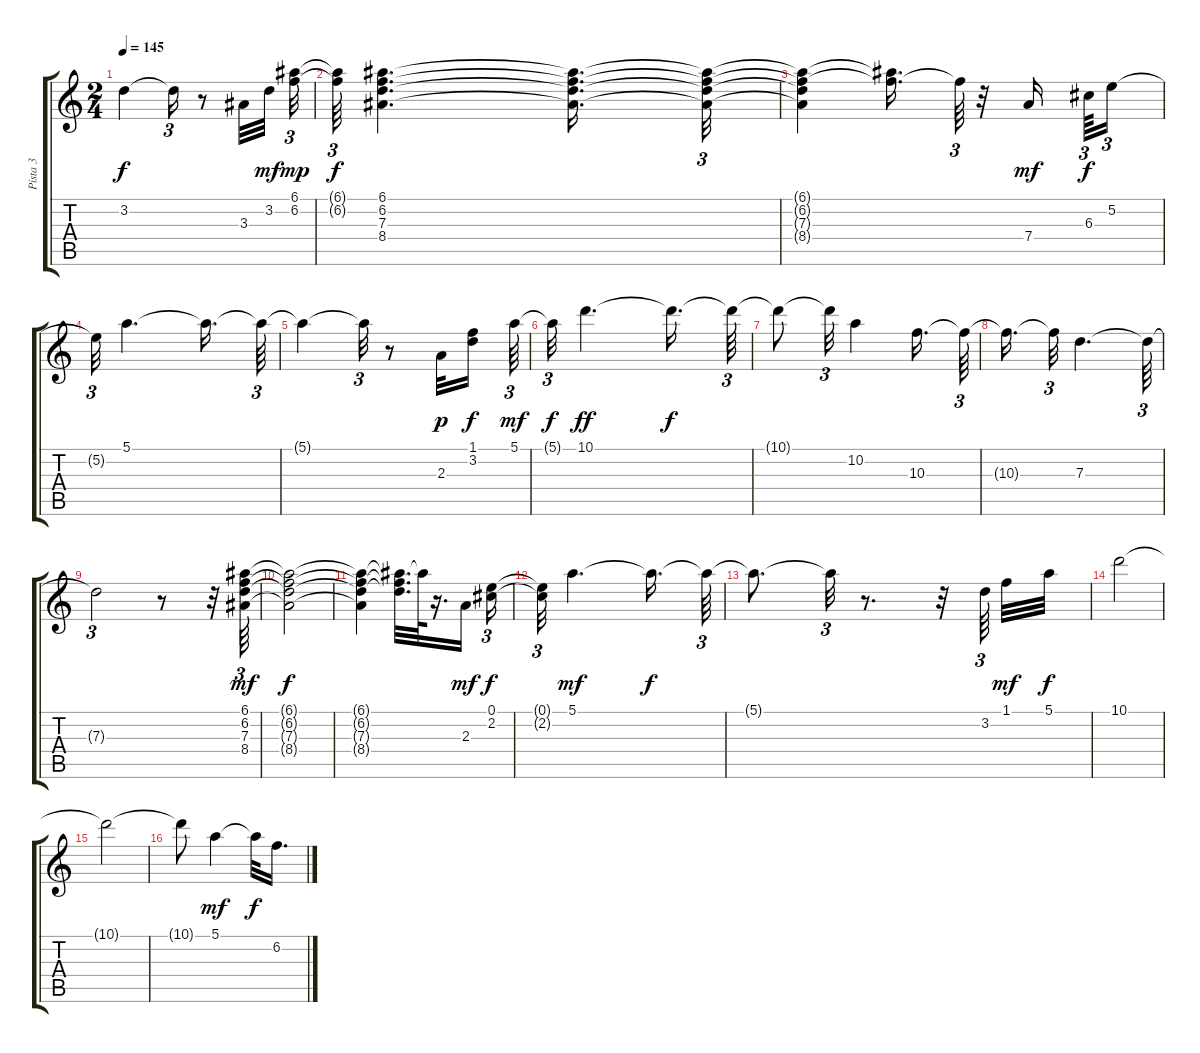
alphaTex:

\track ("Pista 3" "Pista 3") {instrument electricguitarclean}
\staff {score tabs}
\tuning (E4 B3 G3 D3 A2 E2) {hide}
\ts (2 4)
\tempo 145
\clef g2
\ks c
3.2{t}.4{dy f} 3.2{t}.16{tu (3 2)} r.8 3.3.32 3.2.32{dy mf beam splitsecondary} (6.1 6.2).32{tu (3 2) dy mp} |
(6.1{t} 6.2{t}).64{tu (3 2) dy f} (6.1 6.2 7.3 8.4).4{d} (6.1{t} 6.2{t} 7.3{t} 8.4{t}).16{d} (6.1{t} 6.2{t} 7.3{t} 8.4{t}).32{tu (3 2)} |
(6.1{t} 6.2{t} 7.3{t} 8.4{t}).4 (6.1{t} 6.2{t}).16{d} 6.2{t}.64{tu (3 2)} r.32 7.4.16{dy mf beam splitsecondary} 6.3.64{tu (3 2) dy f} 5.2.16{tu (3 2)} |
5.2{t}.32{tu (3 2)} 5.1.4{d} 5.1{t}.16{d} 5.1{t}.64{tu (3 2)} |
5.1{t}.4 5.1{t}.32{tu (3 2)} r.8 2.3.32{dy p} (1.1 3.2).16{dy f beam splitsecondary} 5.1.64{tu (3 2) dy mf} |
5.1{t}.32{tu (3 2) dy f} 10.1.4{d dy ff} 10.1{t}.16{d dy f} 10.1{t}.64{tu (3 2)} |
10.1{t}.8 10.1{t}.32{tu (3 2)} 10.2.4 10.3.16{d} 10.3{t}.64{tu (3 2)} |
10.3{t}.16{d} 10.3{t}.32{tu (3 2)} 7.3.4{d} 7.3{t}.64{tu (3 2)} |
7.3{t}.2{tu (3 2)} r.8 r.32 (6.1 6.2 7.3 8.4).64{tu (3 2) dy mf} |
(6.1{t} 6.2{t} 7.3{t} 8.4{t}).2{dy f} |
(6.1{t} 6.2{t} 7.3{t} 8.4{t}).4 (6.1{t} 6.2{t} 7.3{t}).32{d} 6.1{t}.64 r.16{d} 2.3.16{dy mf} (0.1 2.2).16{tu (3 2) dy f} |
(0.1{t} 2.2{t}).32{tu (3 2)} 5.1.4{d dy mf} 5.1{t}.16{d dy f} 5.1{t}.64{tu (3 2)} |
5.1{t}.8{d} 5.1{t}.32{tu (3 2)} r.8{d} r.32 3.2.64{tu (3 2) beam splitsecondary} 1.1.32{dy mf} 5.1.32{dy f} |
10.1.2 |
10.1{t}.2 |
10.1{t}.8 5.1.4{dy mf} 5.1{t}.32{dy f} 6.2.16{d}
